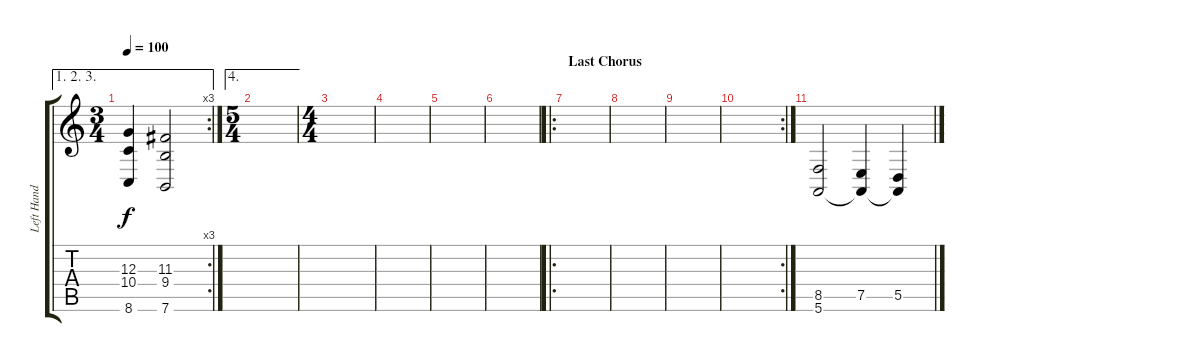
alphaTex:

\track ("Left Hand Synth" "Left Hand ") {instrument synthstrings1}
\staff {score tabs}
\tuning (E4 B3 G3 D3 A2 E2) {hide}
\ae (1 2 3)
\rc 3
\ts (3 4)
\tempo 100
\clef g2
\ks c
(12.3{t} 10.4{t} 8.6{t}).4{dy f} (11.3 9.4 7.6).2 |
\ae 4
\ts (5 4)
|
\ts (4 4)
|
|
|
|
\ro
\section ("" "Last Chorus")
|
|
|
\rc 2
|
(8.5 5.6).2 (7.5 5.6{t}).4 (5.5 5.6{t}).4
